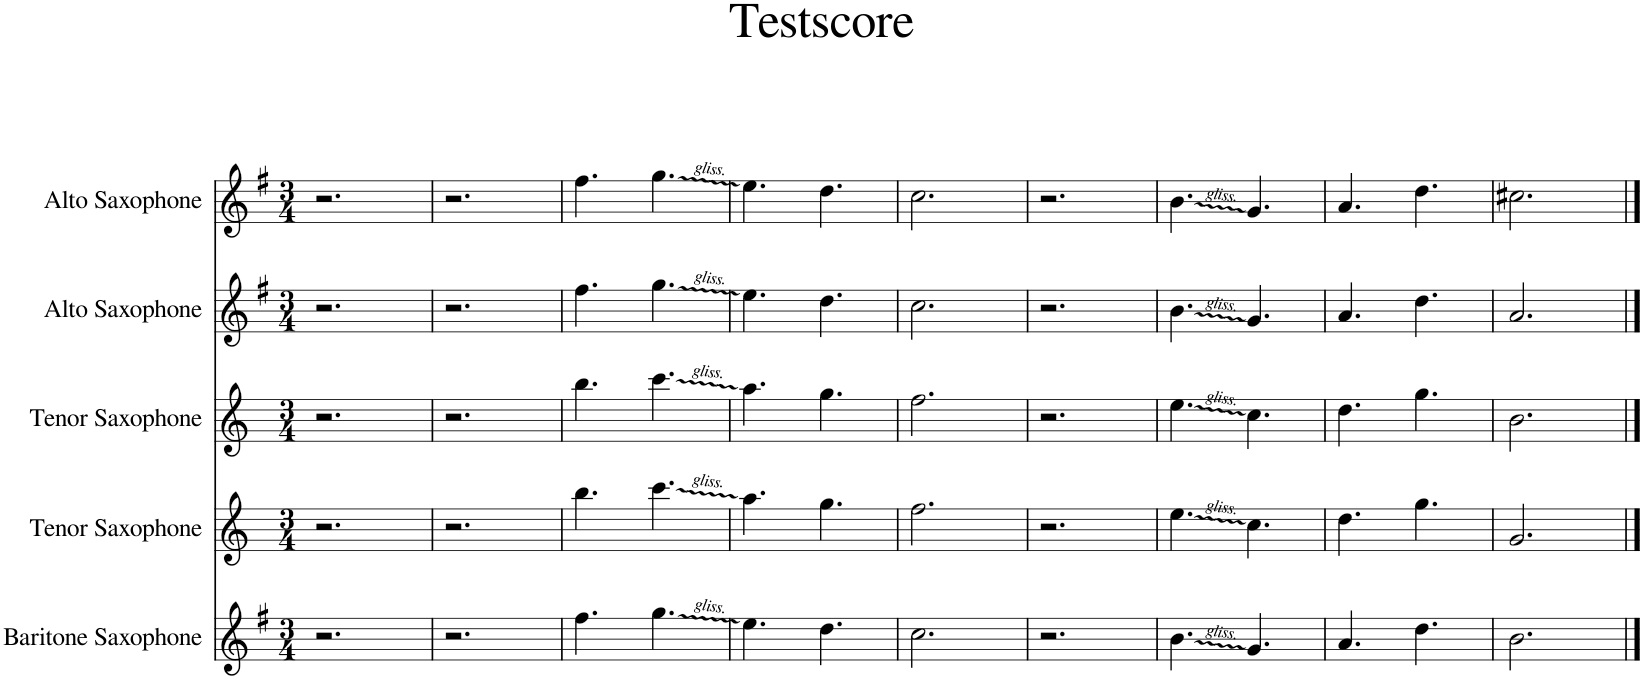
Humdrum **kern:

**kern	**kern	**kern	**kern	**kern
*part5	*part4	*part3	*part2	*part1
*staff5	*staff4	*staff3	*staff2	*staff1
*I"Baritone Saxophone	*I"Tenor Saxophone	*I"Tenor Saxophone	*I"Alto Saxophone	*I"Alto Saxophone
*I'Bar. Sax.	*I'T. Sax.	*I'T. Sax.	*I'A. Sax.	*I'A. Sax.
*clefG2	*clefG2	*clefG2	*clefG2	*clefG2
*Trd12c21	*Trd8c14	*Trd8c14	*Trd5c9	*Trd5c9
*k[f#]	*k[]	*k[]	*k[f#]	*k[f#]
*M3/4	*M3/4	*M3/4	*M3/4	*M3/4
=1	=1	=1	=1	=1
2.r	2.r	2.r	2.r	2.r
=2	=2	=2	=2	=2
2.r	2.r	2.r	2.r	2.r
=3	=3	=3	=3	=3
4.ff#\	4.bb\	4.bb\	4.ff#\	4.ff#\
4.gg\	4.ccc\	4.ccc\	4.gg\	4.gg\
=4	=4	=4	=4	=4
4.ee\	4.aa\	4.aa\	4.ee\	4.ee\
4.dd\	4.gg\	4.gg\	4.dd\	4.dd\
=5	=5	=5	=5	=5
2.cc\	2.ff\	2.ff\	2.cc\	2.cc\
=6	=6	=6	=6	=6
2.r	2.r	2.r	2.r	2.r
=7	=7	=7	=7	=7
4.b\	4.ee\	4.ee\	4.b\	4.b\
4.g/	4.cc\	4.cc\	4.g/	4.g/
=8	=8	=8	=8	=8
4.a/	4.dd\	4.dd\	4.a/	4.a/
4.dd\	4.gg\	4.gg\	4.dd\	4.dd\
=9	=9	=9	=9	=9
2.b\	2.g/	2.b\	2.a/	2.cc#X\
==	==	==	==	==
*-	*-	*-	*-	*-
